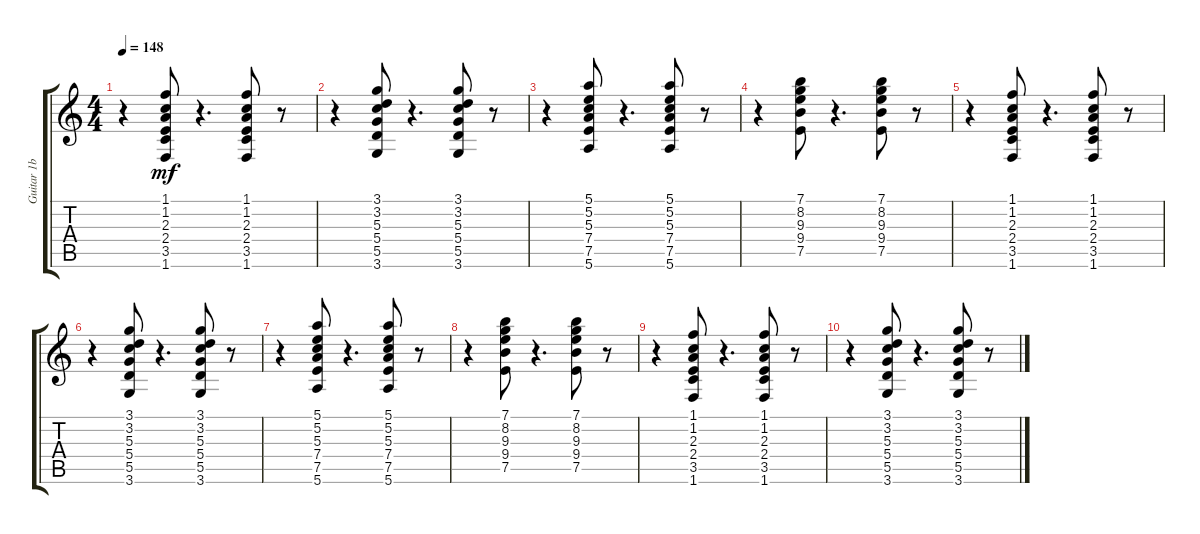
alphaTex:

\track ("Guitar 1b" "Guitar 1b") {instrument electricguitarjazz}
\staff {score tabs}
\tuning (E4 B3 G3 D3 A2 E2) {hide}
\ts (4 4)
\tempo 148
\clef g2
\ks c
r.4{dy mf} (1.1 1.2 2.3 2.4 3.5 1.6).8 r.4{d} (1.1 1.2 2.3 2.4 3.5 1.6).8 r.8 |
r.4 (3.1 3.2 5.3 5.4 5.5 3.6).8 r.4{d} (3.1 3.2 5.3 5.4 5.5 3.6).8 r.8 |
r.4 (5.1 5.2 5.3 7.4 7.5 5.6).8 r.4{d} (5.1 5.2 5.3 7.4 7.5 5.6).8 r.8 |
r.4 (7.1 8.2 9.3 9.4 7.5).8 r.4{d} (7.1 8.2 9.3 9.4 7.5).8 r.8 |
r.4 (1.1 1.2 2.3 2.4 3.5 1.6).8 r.4{d} (1.1 1.2 2.3 2.4 3.5 1.6).8 r.8 |
r.4 (3.1 3.2 5.3 5.4 5.5 3.6).8 r.4{d} (3.1 3.2 5.3 5.4 5.5 3.6).8 r.8 |
r.4 (5.1 5.2 5.3 7.4 7.5 5.6).8 r.4{d} (5.1 5.2 5.3 7.4 7.5 5.6).8 r.8 |
r.4 (7.1 8.2 9.3 9.4 7.5).8 r.4{d} (7.1 8.2 9.3 9.4 7.5).8 r.8 |
r.4 (1.1 1.2 2.3 2.4 3.5 1.6).8 r.4{d} (1.1 1.2 2.3 2.4 3.5 1.6).8 r.8 |
r.4 (3.1 3.2 5.3 5.4 5.5 3.6).8 r.4{d} (3.1 3.2 5.3 5.4 5.5 3.6).8 r.8
